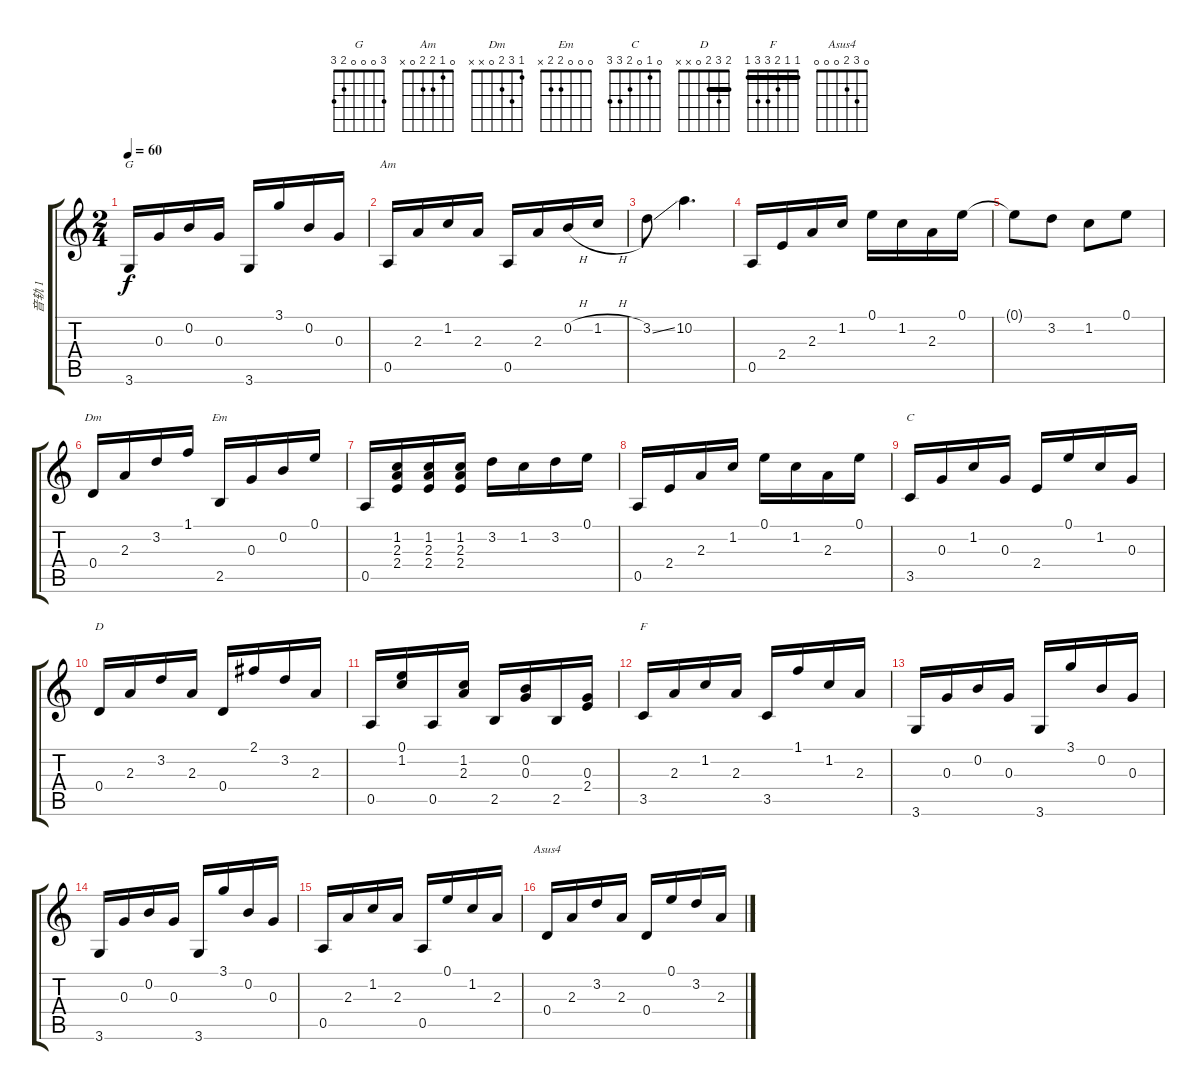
\track ("音轨 1" "音轨 1") {instrument acousticguitarnylon}
\staff {score tabs}
\tuning (E4 B3 G3 D3 A2 E2) {hide}
\chord ("G" 3 0 0 0 2 3)
\chord ("Am" 0 1 2 2 0 x)
\chord ("Dm" 1 3 2 0 x x)
\chord ("Em" 0 0 0 2 2 x)
\chord ("C" 0 1 0 2 3 3)
\chord ("D" 2 3 2 0 x x) {barre 2}
\chord ("F" 1 1 2 3 3 1) {barre 1}
\chord ("Asus4" 0 3 2 0 0 0)
\ts (2 4)
\tempo 60
\clef g2
\ks c
3.6.16{ch "G" dy f} 0.3.16 0.2.16 0.3.16 3.6.16 3.1.16 0.2.16 0.3.16 |
0.5.16{ch "Am"} 2.3.16 1.2.16 2.3.16 0.5.16 2.3.16 0.2{h}.16 1.2{h}.16 |
3.2{ss}.8 10.2.4{d} |
0.5.16 2.4.16 2.3.16 1.2.16 0.1.16 1.2.16 2.3.16 0.1.16 |
0.1{t}.8 3.2.8 1.2.8 0.1.8 |
0.4.16{ch "Dm"} 2.3.16 3.2.16 1.1.16 2.5.16{ch "Em"} 0.3.16 0.2.16 0.1.16 |
0.5.16 (1.2 2.3 2.4).16 (1.2 2.3 2.4).16 (1.2 2.3 2.4).16 3.2.16 1.2.16 3.2.16 0.1.16 |
0.5.16 2.4.16 2.3.16 1.2.16 0.1.16 1.2.16 2.3.16 0.1.16 |
3.5.16{ch "C"} 0.3.16 1.2.16 0.3.16 2.4.16 0.1.16 1.2.16 0.3.16 |
0.4.16{ch "D"} 2.3.16 3.2.16 2.3.16 0.4.16 2.1.16 3.2.16 2.3.16 |
0.5.16 (0.1 1.2).16 0.5.16 (1.2 2.3).16 2.5.16 (0.2 0.3).16 2.5.16 (0.3 2.4).16 |
3.5.16{ch "F"} 2.3.16 1.2.16 2.3.16 3.5.16 1.1.16 1.2.16 2.3.16 |
3.6.16 0.3.16 0.2.16 0.3.16 3.6.16 3.1.16 0.2.16 0.3.16 |
3.6.16 0.3.16 0.2.16 0.3.16 3.6.16 3.1.16 0.2.16 0.3.16 |
0.5.16 2.3.16 1.2.16 2.3.16 0.5.16 0.1.16 1.2.16 2.3.16 |
0.4.16{ch "Asus4"} 2.3.16 3.2.16 2.3.16 0.4.16 0.1.16 3.2.16 2.3.16
